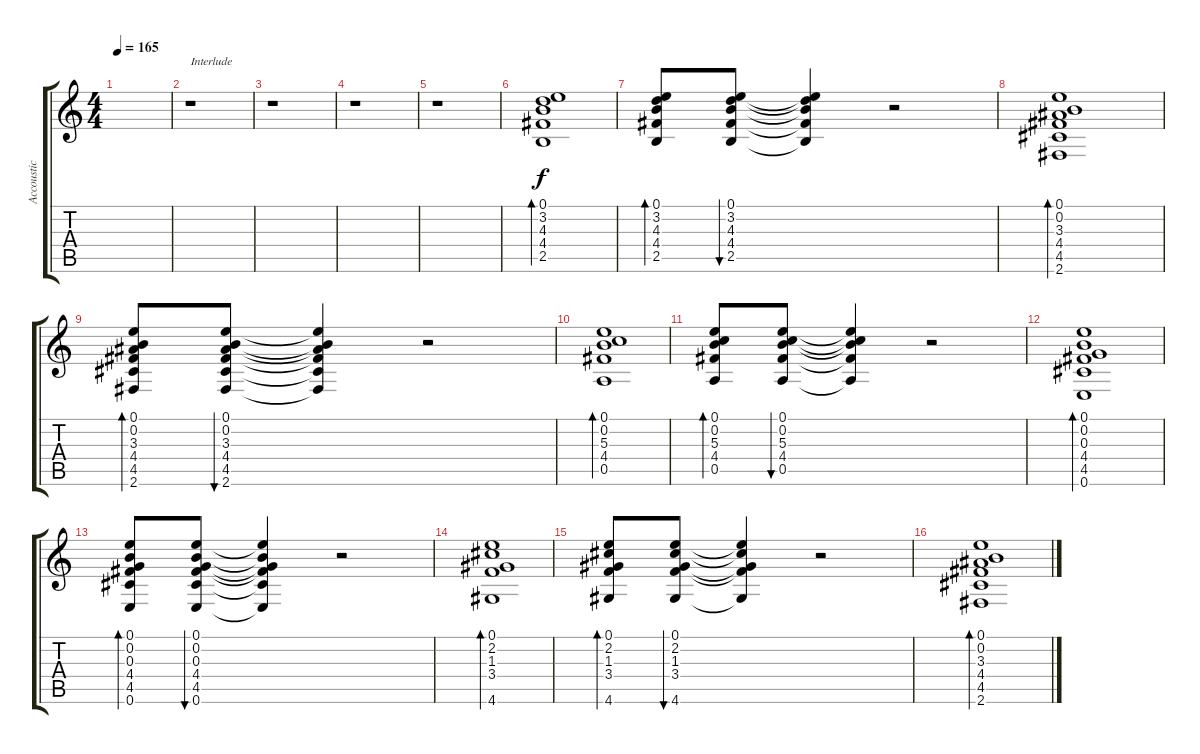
\track ("Accoustic Guitar" "Accoustic ") {instrument acousticguitarsteel}
\staff {score tabs}
\tuning (E4 B3 G3 D3 A2 E2) {hide}
\ts (4 4)
\tempo 165
\clef g2
\ks c
|
r.1{txt "Interlude"} |
r.1 |
r.1 |
r.1 |
(0.1 3.2 4.3 4.4 2.5).1{bd 120} |
(0.1 3.2 4.3 4.4 2.5).8{bd 120} (0.1 3.2 4.3 4.4 2.5).8{bu 120} (0.1{t} 3.2{t} 4.3{t} 4.4{t} 2.5{t}).4 r.2 |
(0.1 0.2 3.3 4.4 4.5 2.6).1{bd 120} |
(0.1 0.2 3.3 4.4 4.5 2.6).8{bd 120} (0.1 0.2 3.3 4.4 4.5 2.6).8{bu 120} (0.1{t} 0.2{t} 3.3{t} 4.4{t} 4.5{t} 2.6{t}).4 r.2 |
(0.1 0.2 5.3 4.4 0.5).1{bd 120} |
(0.1 0.2 5.3 4.4 0.5).8{bd 120} (0.1 0.2 5.3 4.4 0.5).8{bu 120} (0.1{t} 0.2{t} 5.3{t} 4.4{t} 0.5{t}).4 r.2 |
(0.1 0.2 0.3 4.4 4.5 0.6).1{bd 120} |
(0.1 0.2 0.3 4.4 4.5 0.6).8{bd 120} (0.1 0.2 0.3 4.4 4.5 0.6).8{bu 120} (0.1{t} 0.2{t} 0.3{t} 4.4{t} 4.5{t} 0.6{t}).4 r.2 |
(0.1 2.2 1.3 3.4 4.6).1{bd 120} |
(0.1 2.2 1.3 3.4 4.6).8{bd 120} (0.1 2.2 1.3 3.4 4.6).8{bu 120} (0.1{t} 2.2{t} 1.3{t} 3.4{t} 4.6{t}).4 r.2 |
(0.1 0.2 3.3 4.4 4.5 2.6).1{bd 120}
